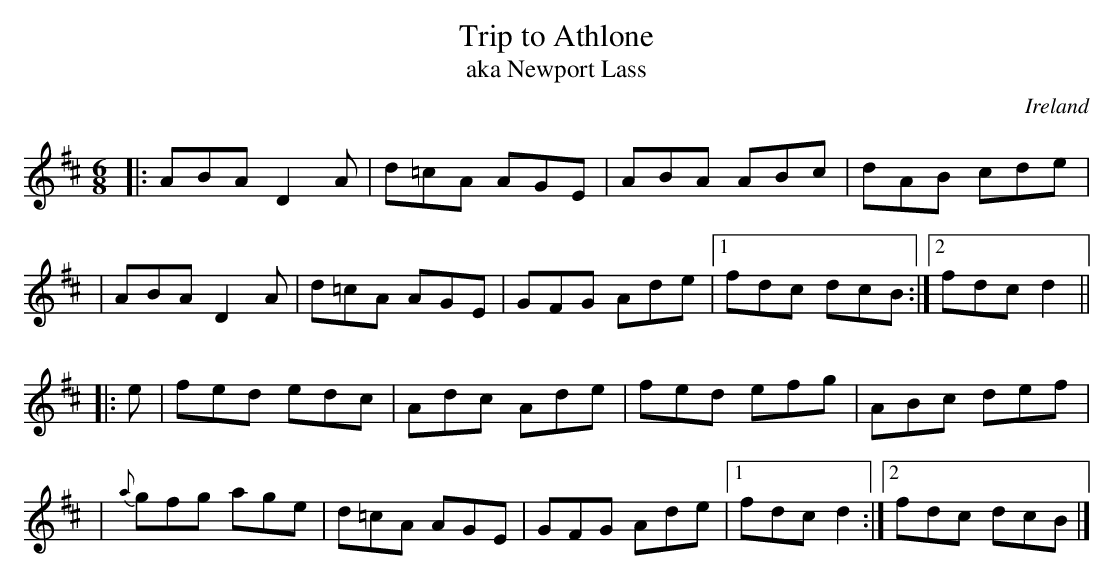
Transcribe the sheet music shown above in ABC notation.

X:1
T: Trip to Athlone
T: aka Newport Lass
M: 6/8
L: 1/8
O: Ireland
K: D
|: ABA D2A | d=cA AGE | ABA ABc | dAB cde |
| ABA D2A | d=cA AGE | GFG Ade |1 fdc dcB :|2 fdc d2 ||
|: e \
| fed edc | Adc Ade | fed efg | ABc def |
| {a}gfg age | d=cA AGE | GFG Ade |1 fdc d2 :|2 fdc dcB |]
